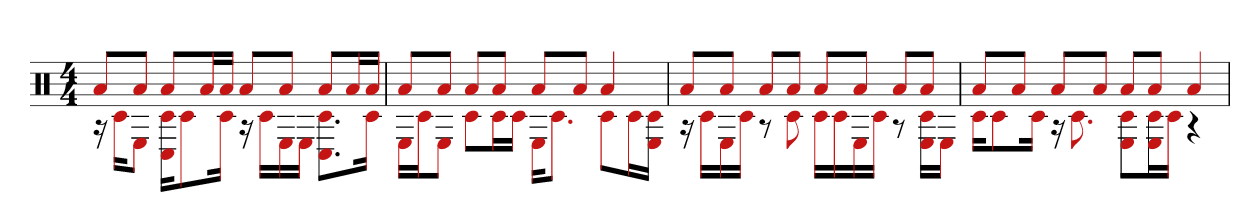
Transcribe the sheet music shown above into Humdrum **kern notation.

**kern
*part1
*staff1
*clefX
*k[]
*M4/4
=1
*^
8aL	16r
.	16c#KL
8aJ	8EJ
8aL	16C# 16c#KL
.	8c#
16aL	.
16aJJ	16c#Jk
8aL	16r
.	16c#LL
8aJ	16E
.	16EJJ
8aL	8.c# 8.C#L
16aL	.
16aJJ	16c#Jk
=2	=2
8aL	16ELL
.	16c#J
8aJ	8EJ
8aL	8c#L
8aJ	16c#L
.	16c#JJ
8aL	16EKL
.	8.c#J
8aJ	.
4a	8c#L
.	16c#L
.	16E 16c#JJ
=3	=3
8aL	16r
.	16c#LL
8aJ	16E
.	16c#JJ
8aL	8r
8aJ	8c#
8aL	16c#LL
.	16c#
8aJ	16E
.	16c#JJ
8aL	8r
8aJ	16E 16c#LL
.	16EJJ
=4	=4
8aL	16c#KL
.	8c#
8aJ	.
.	16c#Jk
8aL	16r
.	8.c#
8aJ	.
8aL	8E 8c#L
8aJ	16c# 16EL
.	16c#JJ
4a	4r
*v	*v
=
*-
